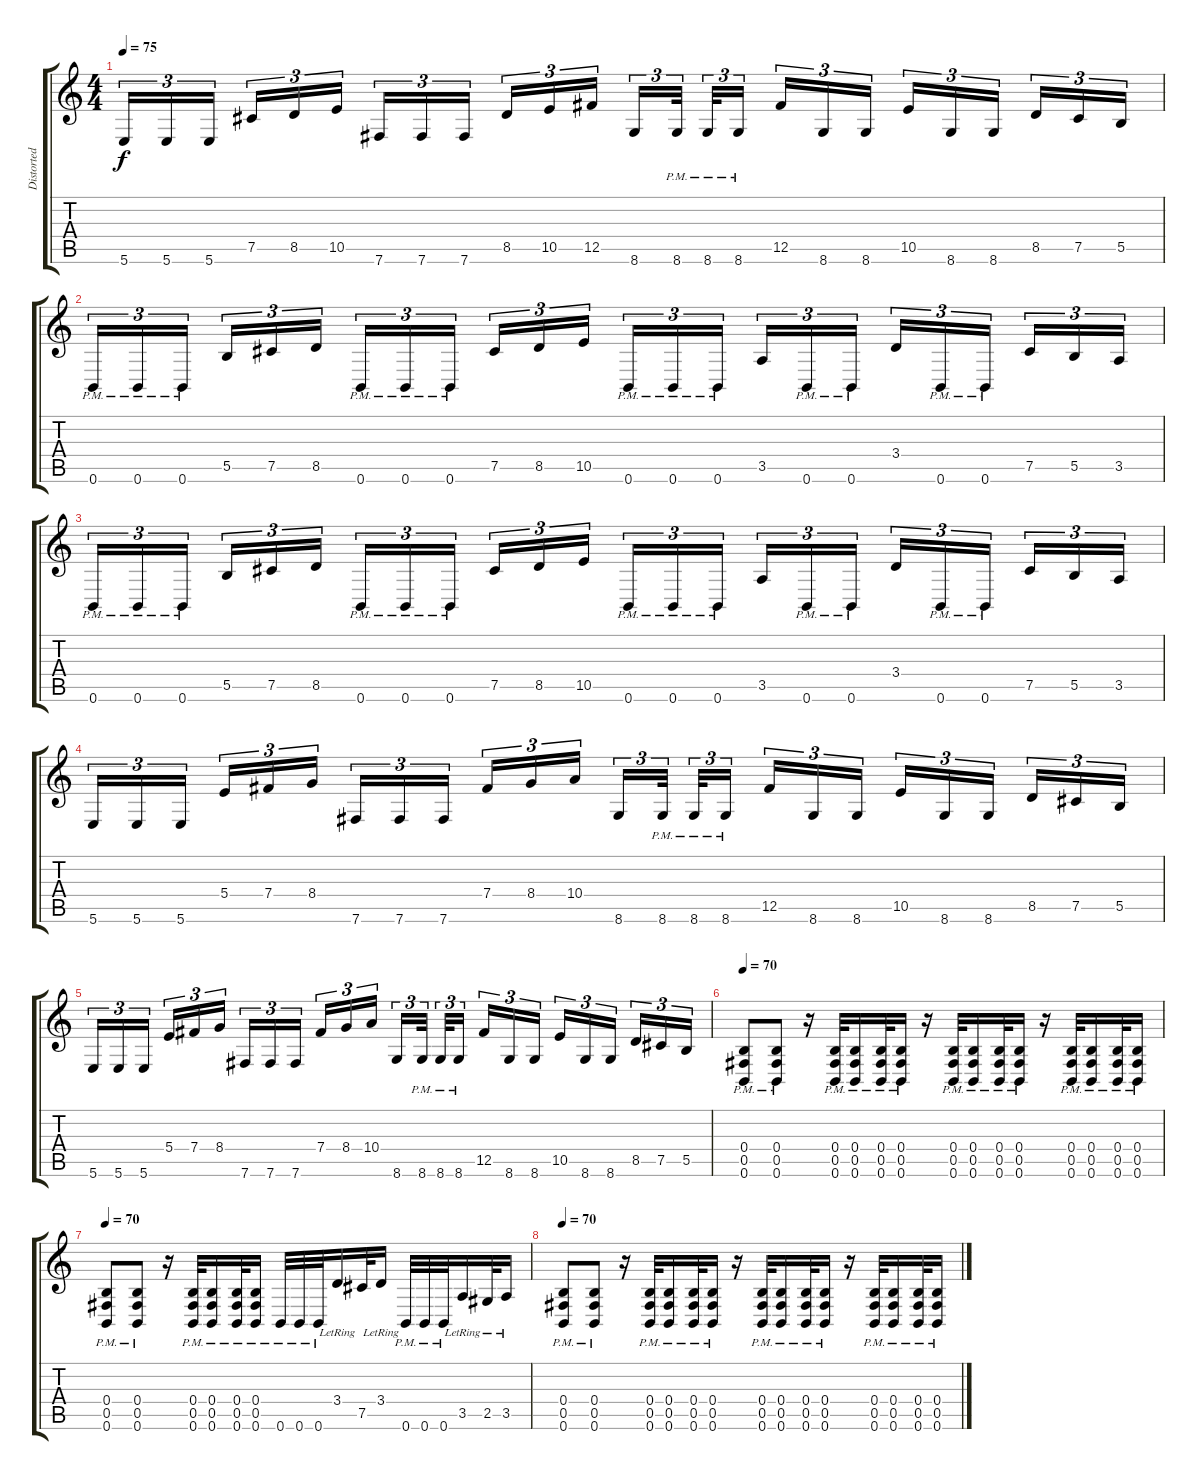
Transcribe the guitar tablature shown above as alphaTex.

\track ("Distorted Right" "Distorted ") {instrument distortionguitar}
\staff {score tabs}
\tuning (Db4 Ab3 E3 B2 Gb2 B1) {hide}
\ts (4 4)
\tempo 75
\clef g2
\ks c
5.6.16{tu (3 2) dy f} 5.6.16{tu (3 2)} 5.6.16{tu (3 2) beam splitsecondary} 7.5.16{tu (3 2)} 8.5.16{tu (3 2)} 10.5.16{tu (3 2)} 7.6.16{tu (3 2)} 7.6.16{tu (3 2)} 7.6.16{tu (3 2) beam splitsecondary} 8.5.16{tu (3 2)} 10.5.16{tu (3 2)} 12.5.16{tu (3 2)} 8.6.16{tu (3 2)} 8.6{pm}.32{tu (3 2) beam splitsecondary} 8.6{pm}.32{tu (3 2)} 8.6{pm}.16{tu (3 2) beam splitsecondary} 12.5.16{tu (3 2)} 8.6.16{tu (3 2)} 8.6.16{tu (3 2)} 10.5.16{tu (3 2)} 8.6.16{tu (3 2)} 8.6.16{tu (3 2) beam splitsecondary} 8.5.16{tu (3 2)} 7.5.16{tu (3 2)} 5.5.16{tu (3 2)} |
0.6{pm}.16{tu (3 2)} 0.6{pm}.16{tu (3 2)} 0.6{pm}.16{tu (3 2) beam splitsecondary} 5.5.16{tu (3 2)} 7.5.16{tu (3 2)} 8.5.16{tu (3 2)} 0.6{pm}.16{tu (3 2)} 0.6{pm}.16{tu (3 2)} 0.6{pm}.16{tu (3 2) beam splitsecondary} 7.5.16{tu (3 2)} 8.5.16{tu (3 2)} 10.5.16{tu (3 2)} 0.6{pm}.16{tu (3 2)} 0.6{pm}.16{tu (3 2)} 0.6{pm}.16{tu (3 2) beam splitsecondary} 3.5.16{tu (3 2)} 0.6{pm}.16{tu (3 2)} 0.6{pm}.16{tu (3 2)} 3.4.16{tu (3 2)} 0.6{pm}.16{tu (3 2)} 0.6{pm}.16{tu (3 2) beam splitsecondary} 7.5.16{tu (3 2)} 5.5.16{tu (3 2)} 3.5.16{tu (3 2)} |
0.6{pm}.16{tu (3 2)} 0.6{pm}.16{tu (3 2)} 0.6{pm}.16{tu (3 2) beam splitsecondary} 5.5.16{tu (3 2)} 7.5.16{tu (3 2)} 8.5.16{tu (3 2)} 0.6{pm}.16{tu (3 2)} 0.6{pm}.16{tu (3 2)} 0.6{pm}.16{tu (3 2) beam splitsecondary} 7.5.16{tu (3 2)} 8.5.16{tu (3 2)} 10.5.16{tu (3 2)} 0.6{pm}.16{tu (3 2)} 0.6{pm}.16{tu (3 2)} 0.6{pm}.16{tu (3 2) beam splitsecondary} 3.5.16{tu (3 2)} 0.6{pm}.16{tu (3 2)} 0.6{pm}.16{tu (3 2)} 3.4.16{tu (3 2)} 0.6{pm}.16{tu (3 2)} 0.6{pm}.16{tu (3 2) beam splitsecondary} 7.5.16{tu (3 2)} 5.5.16{tu (3 2)} 3.5.16{tu (3 2)} |
5.6.16{tu (3 2)} 5.6.16{tu (3 2)} 5.6.16{tu (3 2) beam splitsecondary} 5.4.16{tu (3 2)} 7.4.16{tu (3 2)} 8.4.16{tu (3 2)} 7.6.16{tu (3 2)} 7.6.16{tu (3 2)} 7.6.16{tu (3 2) beam splitsecondary} 7.4.16{tu (3 2)} 8.4.16{tu (3 2)} 10.4.16{tu (3 2)} 8.6.16{tu (3 2)} 8.6{pm}.32{tu (3 2) beam splitsecondary} 8.6{pm}.32{tu (3 2)} 8.6{pm}.16{tu (3 2) beam splitsecondary} 12.5.16{tu (3 2)} 8.6.16{tu (3 2)} 8.6.16{tu (3 2)} 10.5.16{tu (3 2)} 8.6.16{tu (3 2)} 8.6.16{tu (3 2) beam splitsecondary} 8.5.16{tu (3 2)} 7.5.16{tu (3 2)} 5.5.16{tu (3 2)} |
5.6.16{tu (3 2)} 5.6.16{tu (3 2)} 5.6.16{tu (3 2) beam splitsecondary} 5.4.16{tu (3 2)} 7.4.16{tu (3 2)} 8.4.16{tu (3 2)} 7.6.16{tu (3 2)} 7.6.16{tu (3 2)} 7.6.16{tu (3 2) beam splitsecondary} 7.4.16{tu (3 2)} 8.4.16{tu (3 2)} 10.4.16{tu (3 2)} 8.6.16{tu (3 2)} 8.6{pm}.32{tu (3 2) beam splitsecondary} 8.6{pm}.32{tu (3 2)} 8.6{pm}.16{tu (3 2) beam splitsecondary} 12.5.16{tu (3 2)} 8.6.16{tu (3 2)} 8.6.16{tu (3 2)} 10.5.16{tu (3 2)} 8.6.16{tu (3 2)} 8.6.16{tu (3 2) beam splitsecondary} 8.5.16{tu (3 2)} 7.5.16{tu (3 2)} 5.5.16{tu (3 2)} |
\tempo 71
\tempo 70
(0.4{pm} 0.5{pm} 0.6{pm}).8 (0.4{pm} 0.5{pm} 0.6{pm}).8 r.16 (0.4{pm} 0.5{pm} 0.6{pm}).32 (0.4{pm} 0.5{pm} 0.6{pm}).16 (0.4{pm} 0.5{pm} 0.6{pm}).32 (0.4{pm} 0.5{pm} 0.6{pm}).16 r.16 (0.4{pm} 0.5{pm} 0.6{pm}).32 (0.4{pm} 0.5{pm} 0.6{pm}).16 (0.4{pm} 0.5{pm} 0.6{pm}).32 (0.4{pm} 0.5{pm} 0.6{pm}).16 r.16 (0.4{pm} 0.5{pm} 0.6{pm}).32 (0.4{pm} 0.5{pm} 0.6{pm}).16 (0.4{pm} 0.5{pm} 0.6{pm}).32 (0.4{pm} 0.5{pm} 0.6{pm}).16 |
\tempo 70
(0.4{pm} 0.5{pm} 0.6{pm}).8 (0.4{pm} 0.5{pm} 0.6{pm}).8 r.16 (0.4{pm} 0.5{pm} 0.6{pm}).32 (0.4{pm} 0.5{pm} 0.6{pm}).16 (0.4{pm} 0.5{pm} 0.6{pm}).32 (0.4{pm} 0.5{pm} 0.6{pm}).16 0.6{pm}.32 0.6{pm}.32 0.6{pm}.32 3.4{lr}.16 7.5.32 3.4{lr}.16 0.6{pm}.32 0.6{pm}.32 0.6{pm}.32 3.5{lr}.16 2.5{lr}.32 3.5{lr}.16 |
\tempo 70
(0.4{pm} 0.5{pm} 0.6{pm}).8 (0.4{pm} 0.5{pm} 0.6{pm}).8 r.16 (0.4{pm} 0.5{pm} 0.6{pm}).32 (0.4{pm} 0.5{pm} 0.6{pm}).16 (0.4{pm} 0.5{pm} 0.6{pm}).32 (0.4{pm} 0.5{pm} 0.6{pm}).16 r.16 (0.4{pm} 0.5{pm} 0.6{pm}).32 (0.4{pm} 0.5{pm} 0.6{pm}).16 (0.4{pm} 0.5{pm} 0.6{pm}).32 (0.4{pm} 0.5{pm} 0.6{pm}).16 r.16 (0.4{pm} 0.5{pm} 0.6{pm}).32 (0.4{pm} 0.5{pm} 0.6{pm}).16 (0.4{pm} 0.5{pm} 0.6{pm}).32 (0.4{pm} 0.5{pm} 0.6{pm}).16
